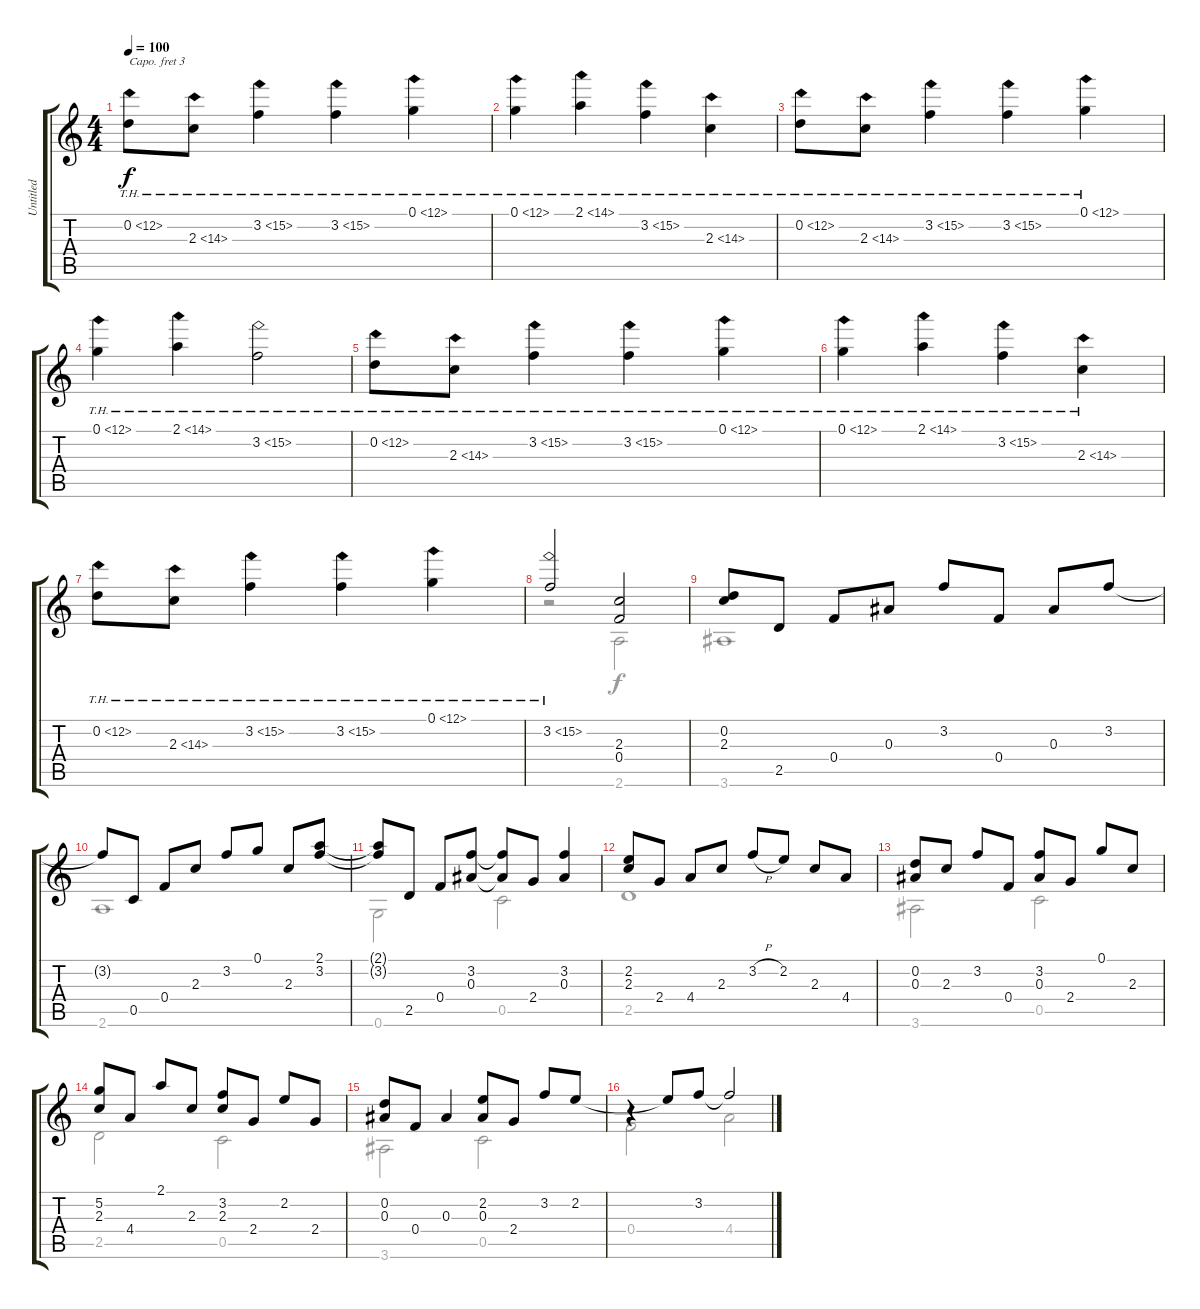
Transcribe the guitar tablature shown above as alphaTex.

\track ("Untitled" "Untitled") {instrument acousticguitarsteel}
\staff {score tabs}
\capo 3
\tuning (E4 B3 G3 D3 A2 E2) {hide}
\voice
\ts (4 4)
\tempo 100
\clef g2
\ks c
0.2{th 12}.8{dy f instrument acousticguitarsteel} 2.3{th 12}.8 3.2{th 12}.4 3.2{th 12}.4 0.1{th 12}.4 |
0.1{th 12}.4 2.1{th 12}.4 3.2{th 12}.4 2.3{th 12}.4 |
0.2{th 12}.8 2.3{th 12}.8 3.2{th 12}.4 3.2{th 12}.4 0.1{th 12}.4 |
0.1{th 12}.4 2.1{th 12}.4 3.2{th 12}.2 |
0.2{th 12}.8 2.3{th 12}.8 3.2{th 12}.4 3.2{th 12}.4 0.1{th 12}.4 |
0.1{th 12}.4 2.1{th 12}.4 3.2{th 12}.4 2.3{th 12}.4 |
0.2{th 12}.8 2.3{th 12}.8 3.2{th 12}.4 3.2{th 12}.4 0.1{th 12}.4 |
3.2{th 12}.2 (2.3 0.4).2 |
(0.2 2.3).8 2.5.8 0.4.8 0.3.8 3.2.8 0.4.8 0.3.8 3.2.8 |
3.2{t}.8 0.5.8 0.4.8 2.3.8 3.2.8 0.1.8 2.3.8 (2.1 3.2).8 |
(2.1{t} 3.2{t}).8 2.5.8 0.4.8 (3.2 0.3).8 (3.2{t} 0.3{t}).8 2.4.8 (3.2 0.3).4 |
(2.2 2.3).8 2.4.8 4.4.8 2.3.8 3.2{h}.8 2.2.8 2.3.8 4.4.8 |
(0.2 0.3).8 2.3.8 3.2.8 0.4.8 (3.2 0.3).8 2.4.8 0.1.8 2.3.8 |
(5.2 2.3).8 4.4.8 2.1.8 2.3.8 (3.2 2.3).8 2.4.8 2.2.8 2.4.8 |
(0.2 0.3).8 0.4.8 0.3.4 (2.2 0.3).8 2.4.8 3.2.8 2.2.8 |
r.4 2.2{t}.8 3.2.8 3.2{t}.2
\voice
\clef g2
\ottava regular
\simile none
\ks c
|
|
|
|
|
|
|
r.2 2.6.2 |
3.6.1 |
2.6.1 |
0.6.2 0.5.2 |
2.5.1 |
3.6.2 0.5.2 |
2.5.2 0.5.2 |
3.6.2 0.5.2 |
0.4.2 4.4.2
